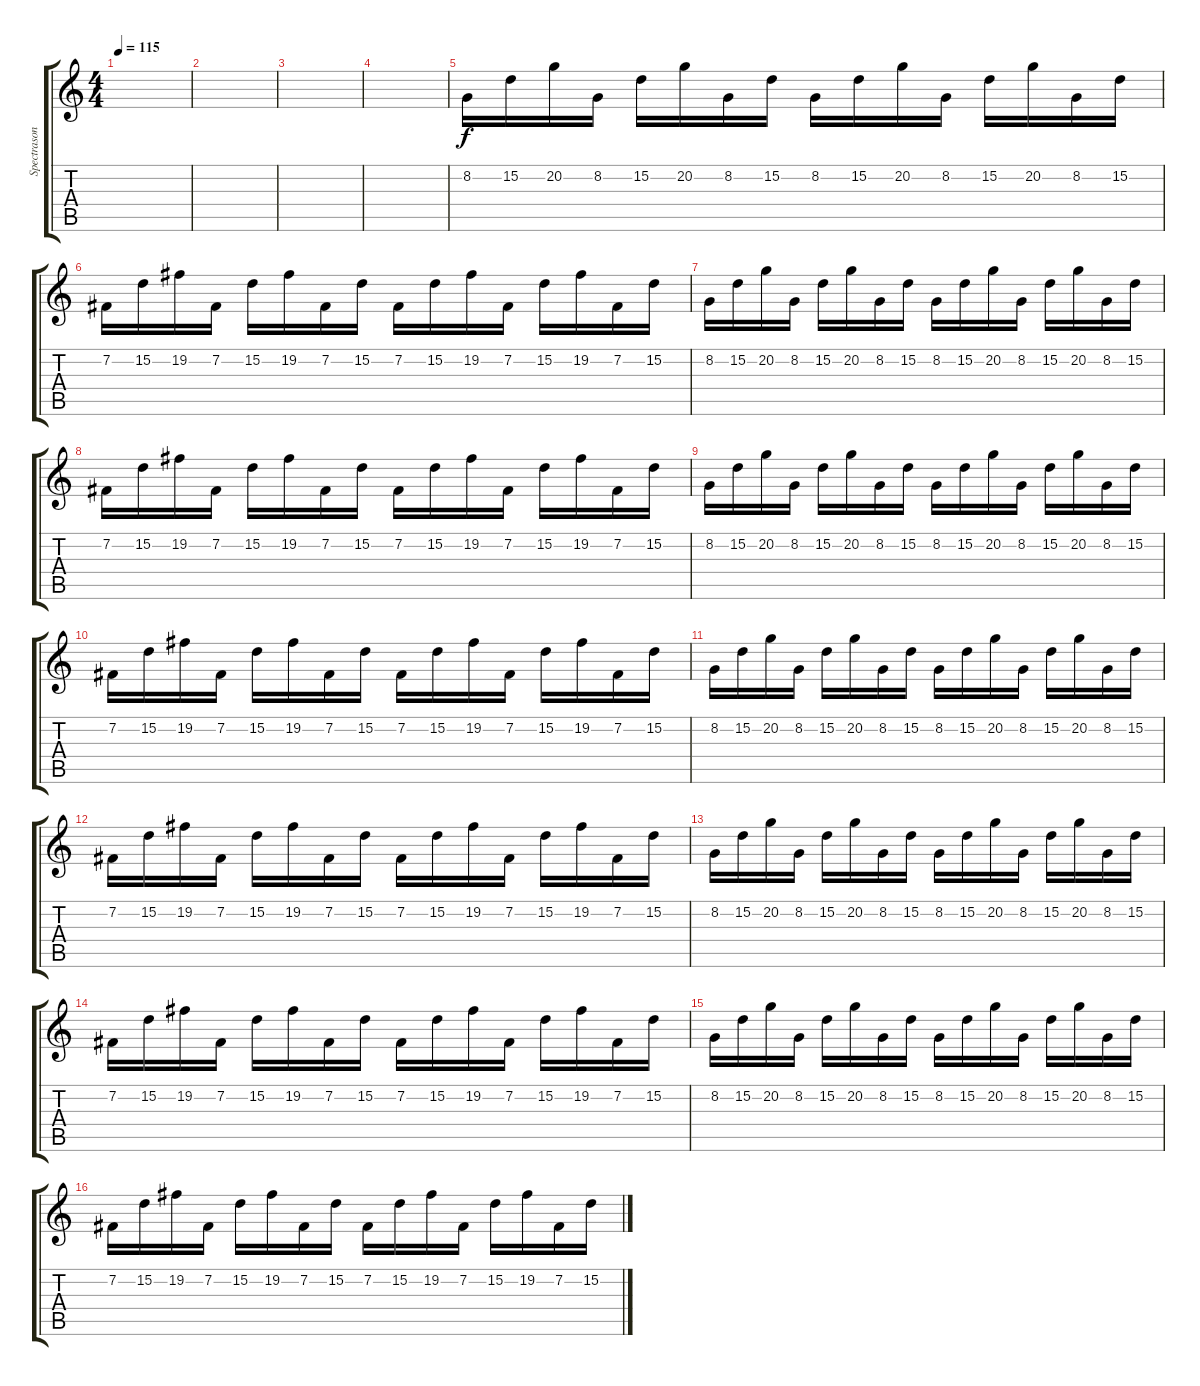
\track ("Spectrasonics Omnisphere" "Spectrason") {instrument stringensemble1}
\staff {score tabs}
\tuning (E4 B3 G3 D3 A2 E2) {hide}
\ts (4 4)
\tempo 115
\clef g2
\ks c
|
|
|
|
8.2.16{volume 12} 15.2.16 20.2.16 8.2.16 15.2.16 20.2.16 8.2.16 15.2.16 8.2.16 15.2.16 20.2.16 8.2.16 15.2.16 20.2.16 8.2.16 15.2.16 |
7.2.16 15.2.16 19.2.16 7.2.16 15.2.16 19.2.16 7.2.16 15.2.16 7.2.16 15.2.16 19.2.16 7.2.16 15.2.16 19.2.16 7.2.16 15.2.16 |
8.2.16 15.2.16 20.2.16 8.2.16 15.2.16 20.2.16 8.2.16 15.2.16 8.2.16 15.2.16 20.2.16 8.2.16 15.2.16 20.2.16 8.2.16 15.2.16 |
7.2.16 15.2.16 19.2.16 7.2.16 15.2.16 19.2.16 7.2.16 15.2.16 7.2.16 15.2.16 19.2.16 7.2.16 15.2.16 19.2.16 7.2.16 15.2.16 |
8.2.16 15.2.16 20.2.16 8.2.16 15.2.16 20.2.16 8.2.16 15.2.16 8.2.16 15.2.16 20.2.16 8.2.16 15.2.16 20.2.16 8.2.16 15.2.16 |
7.2.16 15.2.16 19.2.16 7.2.16 15.2.16 19.2.16 7.2.16 15.2.16 7.2.16 15.2.16 19.2.16 7.2.16 15.2.16 19.2.16 7.2.16 15.2.16 |
8.2.16 15.2.16 20.2.16 8.2.16 15.2.16 20.2.16 8.2.16 15.2.16 8.2.16 15.2.16 20.2.16 8.2.16 15.2.16 20.2.16 8.2.16 15.2.16 |
7.2.16 15.2.16 19.2.16 7.2.16 15.2.16 19.2.16 7.2.16 15.2.16 7.2.16 15.2.16 19.2.16 7.2.16 15.2.16 19.2.16 7.2.16 15.2.16 |
8.2.16 15.2.16 20.2.16 8.2.16 15.2.16 20.2.16 8.2.16 15.2.16 8.2.16 15.2.16 20.2.16 8.2.16 15.2.16 20.2.16 8.2.16 15.2.16 |
7.2.16 15.2.16 19.2.16 7.2.16 15.2.16 19.2.16 7.2.16 15.2.16 7.2.16 15.2.16 19.2.16 7.2.16 15.2.16 19.2.16 7.2.16 15.2.16 |
8.2.16 15.2.16 20.2.16 8.2.16 15.2.16 20.2.16 8.2.16 15.2.16 8.2.16 15.2.16 20.2.16 8.2.16 15.2.16 20.2.16 8.2.16 15.2.16 |
7.2.16 15.2.16 19.2.16 7.2.16 15.2.16 19.2.16 7.2.16 15.2.16 7.2.16 15.2.16 19.2.16 7.2.16 15.2.16 19.2.16 7.2.16 15.2.16
